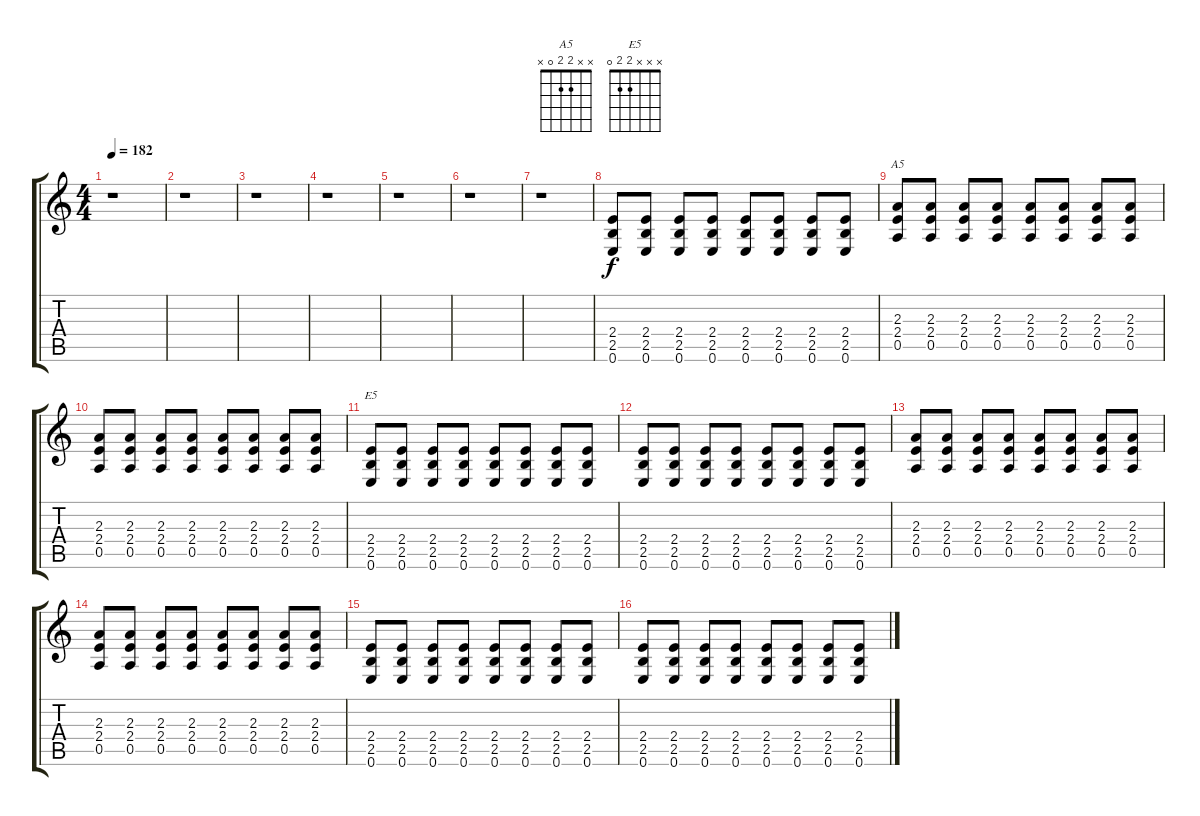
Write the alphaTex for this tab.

\track "" {instrument distortionguitar}
\staff {score tabs}
\tuning (E4 B3 G3 D3 A2 E2) {hide}
\chord ("A5" x x 2 2 0 x)
\chord ("E5" x x x 2 2 0)
\ts (4 4)
\tempo 182
\clef g2
\ks c
r.1{dy f instrument distortionguitar} |
r.1 |
r.1 |
r.1 |
r.1 |
r.1 |
r.1 |
(2.4 2.5 0.6).8 (2.4 2.5 0.6).8 (2.4 2.5 0.6).8 (2.4 2.5 0.6).8 (2.4 2.5 0.6).8 (2.4 2.5 0.6).8 (2.4 2.5 0.6).8 (2.4 2.5 0.6).8 |
(2.3 2.4 0.5).8{ch "A5"} (2.3 2.4 0.5).8 (2.3 2.4 0.5).8 (2.3 2.4 0.5).8 (2.3 2.4 0.5).8 (2.3 2.4 0.5).8 (2.3 2.4 0.5).8 (2.3 2.4 0.5).8 |
(2.3 2.4 0.5).8 (2.3 2.4 0.5).8 (2.3 2.4 0.5).8 (2.3 2.4 0.5).8 (2.3 2.4 0.5).8 (2.3 2.4 0.5).8 (2.3 2.4 0.5).8 (2.3 2.4 0.5).8 |
(2.4 2.5 0.6).8{ch "E5"} (2.4 2.5 0.6).8 (2.4 2.5 0.6).8 (2.4 2.5 0.6).8 (2.4 2.5 0.6).8 (2.4 2.5 0.6).8 (2.4 2.5 0.6).8 (2.4 2.5 0.6).8 |
(2.4 2.5 0.6).8 (2.4 2.5 0.6).8 (2.4 2.5 0.6).8 (2.4 2.5 0.6).8 (2.4 2.5 0.6).8 (2.4 2.5 0.6).8 (2.4 2.5 0.6).8 (2.4 2.5 0.6).8 |
(2.3 2.4 0.5).8 (2.3 2.4 0.5).8 (2.3 2.4 0.5).8 (2.3 2.4 0.5).8 (2.3 2.4 0.5).8 (2.3 2.4 0.5).8 (2.3 2.4 0.5).8 (2.3 2.4 0.5).8 |
(2.3 2.4 0.5).8 (2.3 2.4 0.5).8 (2.3 2.4 0.5).8 (2.3 2.4 0.5).8 (2.3 2.4 0.5).8 (2.3 2.4 0.5).8 (2.3 2.4 0.5).8 (2.3 2.4 0.5).8 |
(2.4 2.5 0.6).8 (2.4 2.5 0.6).8 (2.4 2.5 0.6).8 (2.4 2.5 0.6).8 (2.4 2.5 0.6).8 (2.4 2.5 0.6).8 (2.4 2.5 0.6).8 (2.4 2.5 0.6).8 |
(2.4 2.5 0.6).8 (2.4 2.5 0.6).8 (2.4 2.5 0.6).8 (2.4 2.5 0.6).8 (2.4 2.5 0.6).8 (2.4 2.5 0.6).8 (2.4 2.5 0.6).8 (2.4 2.5 0.6).8
